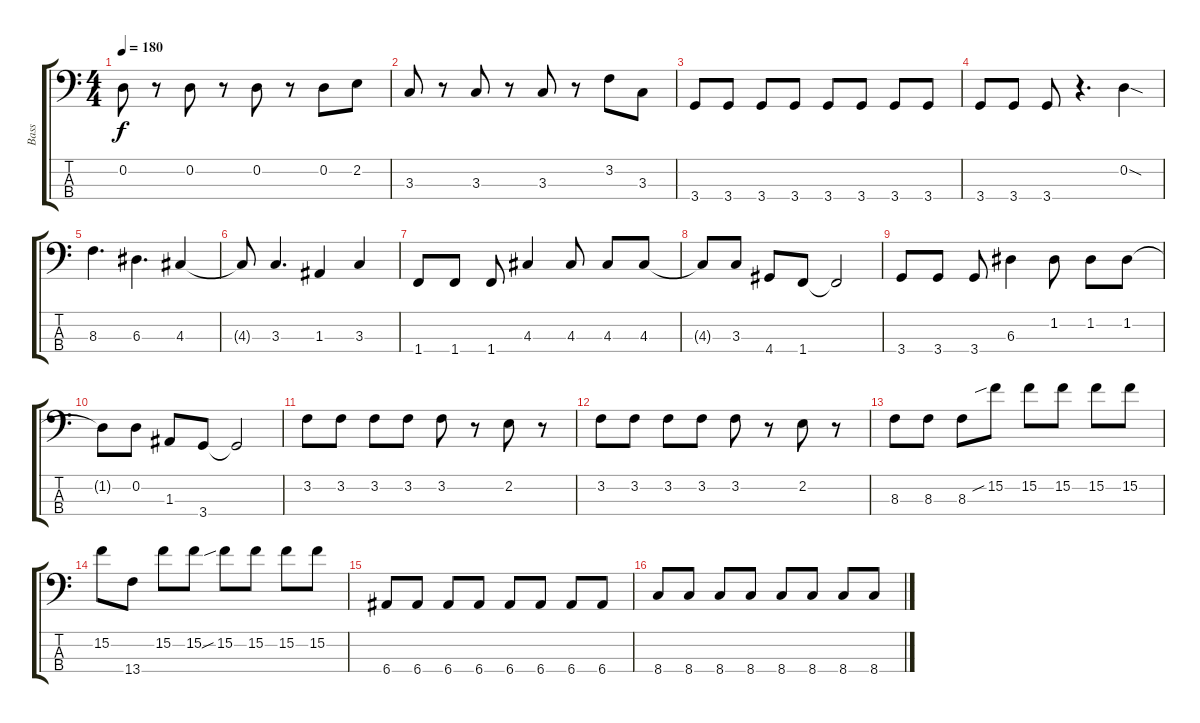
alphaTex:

\track ("Bass" "Bass") {instrument electricbassfinger}
\staff {score tabs}
\tuning (G2 D2 A1 E1) {hide}
\ts (4 4)
\tempo 180
\clef f4
\ks c
0.2.8{dy f} r.8 0.2.8 r.8 0.2.8 r.8 0.2.8 2.2.8 |
3.3.8 r.8 3.3.8 r.8 3.3.8 r.8 3.2.8 3.3.8 |
3.4.8 3.4.8 3.4.8 3.4.8 3.4.8 3.4.8 3.4.8 3.4.8 |
3.4.8 3.4.8 3.4.8 r.4{d} 0.2{sod}.4 |
8.3.4{d} 6.3.4{d} 4.3.4 |
4.3{t}.8 3.3.4{d} 1.3.4 3.3.4 |
1.4.8 1.4.8 1.4.8 4.3.4 4.3.8 4.3.8 4.3.8 |
4.3{t}.8 3.3.8 4.4.8 1.4.8 1.4{t}.2 |
3.4.8 3.4.8 3.4.8 6.3.4 1.2.8 1.2.8 1.2.8 |
1.2{t}.8 0.2.8 1.3.8 3.4.8 3.4{t}.2 |
3.2.8 3.2.8 3.2.8 3.2.8 3.2.8 r.8 2.2.8 r.8 |
3.2.8 3.2.8 3.2.8 3.2.8 3.2.8 r.8 2.2.8 r.8 |
8.3.8 8.3.8 8.3.8 15.2{sib}.8 15.2.8 15.2.8 15.2.8 15.2.8 |
15.2.8 13.4.8 15.2.8 15.2.8 15.2{sib}.8 15.2.8 15.2.8 15.2.8 |
6.4.8 6.4.8 6.4.8 6.4.8 6.4.8 6.4.8 6.4.8 6.4.8 |
8.4.8 8.4.8 8.4.8 8.4.8 8.4.8 8.4.8 8.4.8 8.4.8
